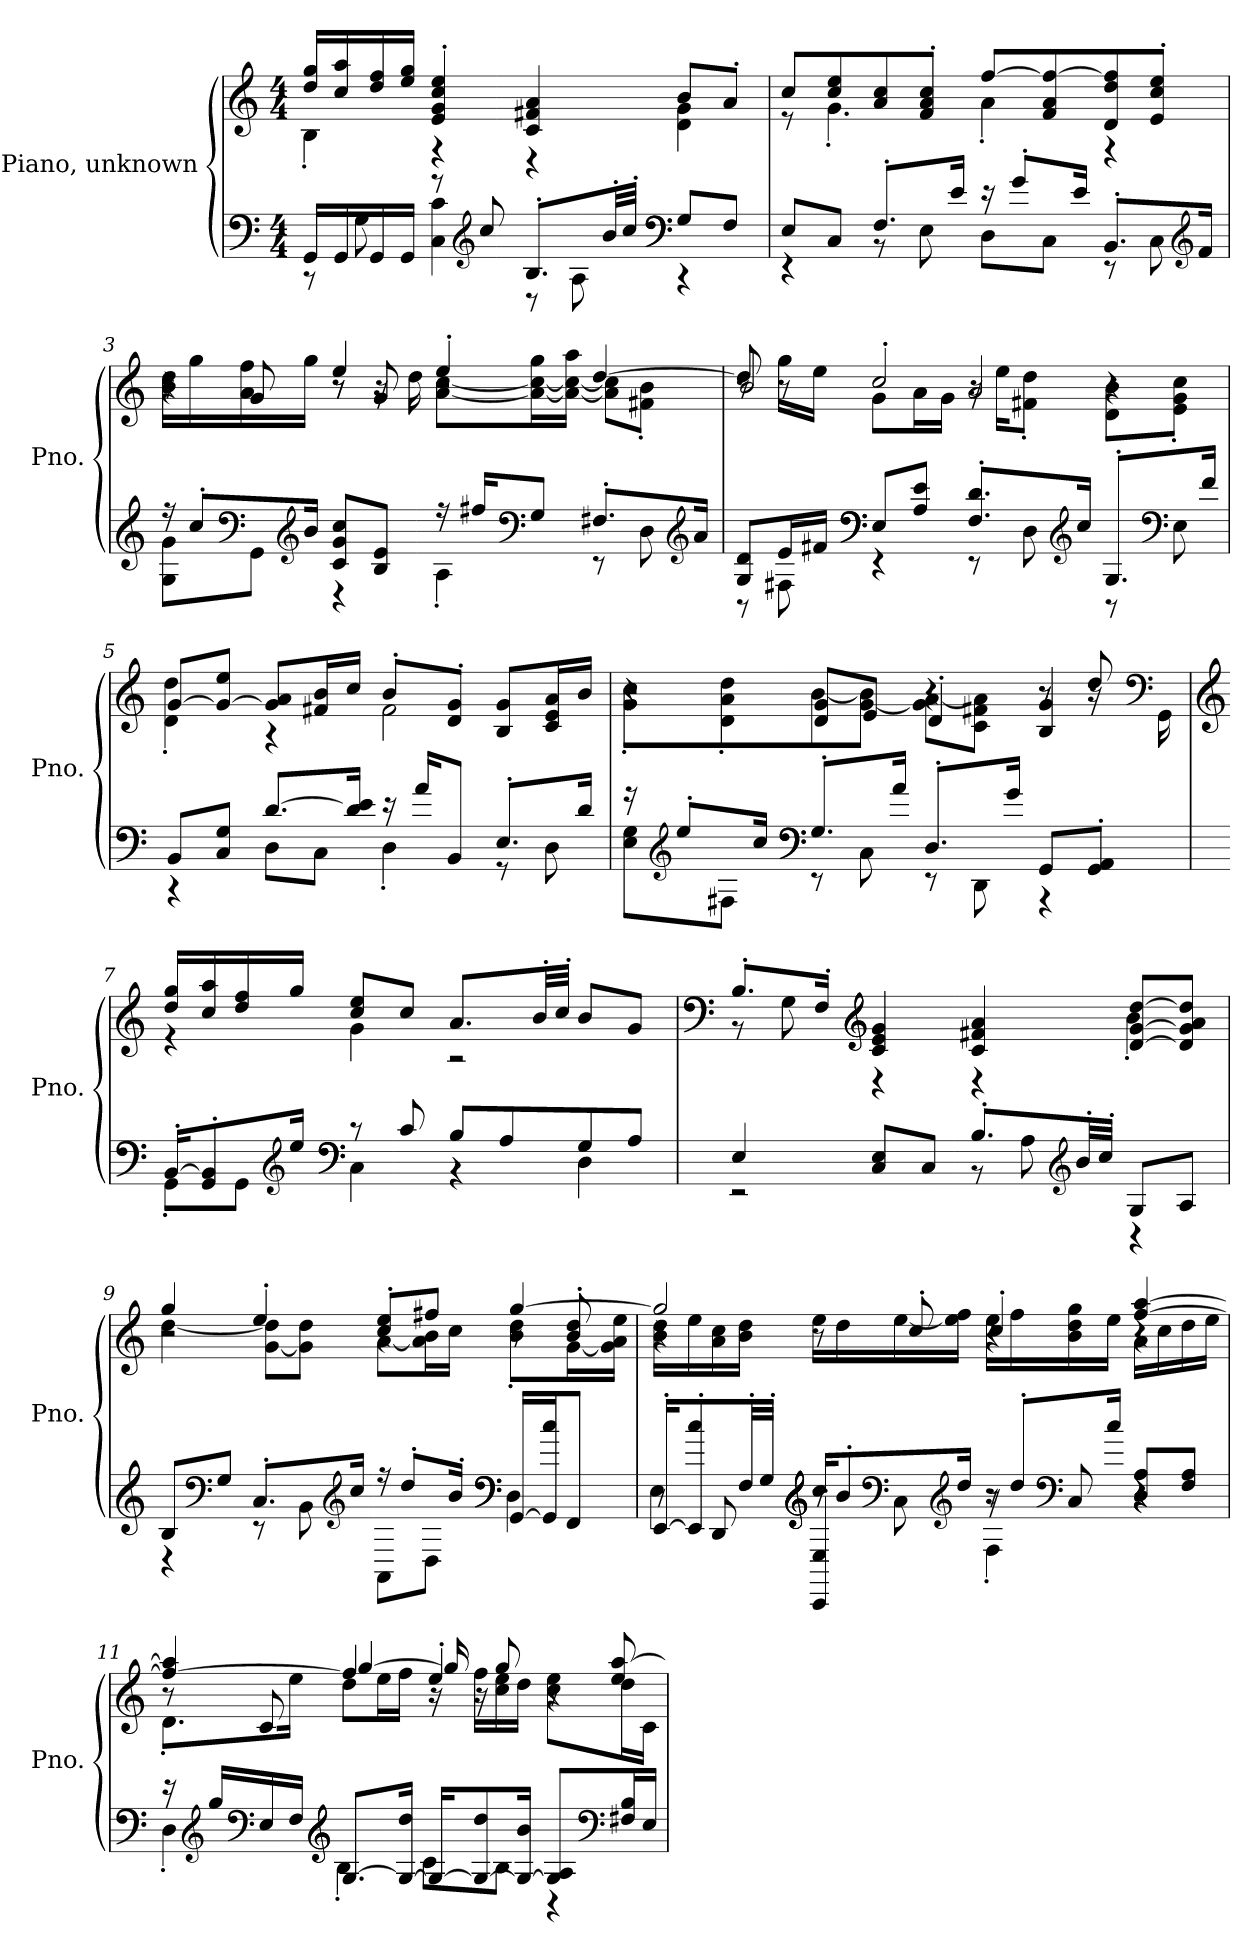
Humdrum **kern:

**kern	**kern
*part1	*part1
*staff2	*staff1
*I"Piano, unknown	*
*I'Pno.	*
*clefF4	*clefG2
*k[]	*k[]
*M4/4	*M4/4
*MM120	*MM120
=1	=1
*^	*^
16GG/LL	8r	16dd/ 16gg/LL	4B'\
16GG/	.	16cc/ 16aa/	.
16GG/	8G\	16dd/ 16ff/	.
16GG/JJ	.	16ee/ 16gg/JJ	.
8r	4C\ 4c\	4e/' 4g/' 4cc/' 4ee/'	4r
*clefG2	*	*	*
8cc/	.	.	.
8.B'/L	8r	4c/ 4f#X/ 4a/	4r
.	8A\	.	.
32b'/LL	.	.	.
32cc'/JJJ	.	.	.
*clefF4	*	*	*
8G/L	4r	8b/L	4d\ 4g\
8F/J	.	8a'/J	.
=2	=2	=2	=2
8E/L	4r	8cc/L	8r
8C/J	.	8cc/ 8ee/	4.g'\
8.F'/L	8r	8a/ 8cc/	.
.	8E\	8f/' 8a/' 8cc/'J	.
16e/Jk	.	.	.
16r	8D\L	[8ff/L	4a'\
8g'/L	.	.	.
.	8C\J	8f/ 8a/ 8ff/_	.
16e/Jk	.	.	.
8.BB'/L	8r	8d/ 8dd/ 8ff/]	4r
.	8C\	8e/' 8cc/' 8ee/'J	.
*clefG2	*	*	*
16f/Jk	.	.	.
!!LO:LB:g=z
=3	=3	=3	=3
*	*	*	*^
16r	8G\ 8g\L	8r	16b\ 16dd\LL	4r
8cc'/L	.	.	16gg\	.
*clefF4	*	*	*	*
.	8GG\J	8g/	16a\ 16ff\	.
*clefG2	*	*	*	*
16b/Jk	.	.	16gg\JJ	.
8c/ 8g/ 8cc/L	4r	4ee/	8r	8r
8B/ 8e/J	.	.	16r	8g/
.	.	.	16dd\	.
16r	4A'\	4ee'/	[8a\ [8cc\L	2r
16ff#X/KL	.	.	.	.
*clefF4	*	*	*	*
8G/J	.	.	16a\_ 16cc\_ 16gg\L	.
.	.	.	16a\_ 16cc\_ 16aa\JJ	.
8.F#X'/L	8r	[4dd/	8a\] 8cc\]L	.
.	8D\	.	8f#X\' 8b\'J	.
*clefG2	*	*	*	*
16a/Jk	.	.	.	.
=4	=4	=4	=4	=4
8G/ 8d/L	8r	8dd/]	8r	2b/
16e/L	8F#X\	8r	16gg\LL	.
16f#X/JJ	.	.	16ee\JJ	.
*clefF4	*	*	*	*
8E/L	4r	2cc'/	8g\L	.
8A/ 8e/J	.	.	16a\L	.
.	.	.	16g\JJ	.
8.F#/' 8.d/'L	8r	.	16r	2a/
.	.	.	16ee\KL	.
.	8D\	.	8f#X\' 8dd\'J	.
*clefG2	*	*	*	*
16cc/Jk	.	.	.	.
8.G'/L	8r	4r	8d\ 8b\L	.
*clefF4	*	*	*	*
.	8E\	.	8e\' 8g\' 8cc\'J	.
16f#/Jk	.	.	.	.
*	*	*	*v	*v
!!LO:LB:g=z
=5	=5	=5	=5
8BB/L	4r	[8g/L	4d\' 4dd\'
8C/ 8G/J	.	8g/_ 8ee/J	.
[8.d/L	8D\L	8g/] 8a/L	4r
.	8C\J	16f#X/ 16b/L	.
16d/] 16e/Jk	.	16cc/JJ	.
16r	4D'\	8b'/L	2f#\
16a/KL	.	.	.
8BB/J	.	8d/' 8g/'J	.
8.E'/L	8r	8B/ 8g/L	.
.	8D\	16c/ 16e/ 16a/L	.
16d/Jk	.	16b/JJ	.
=6	=6	=6	=6
*	*	*	*^
16r	8E\ 8G\L	2r	8g\' 8cc\'L	4r
*clefG2	*	*	*	*
8ee'/L	.	.	.	.
.	8F#X\J	.	8d\' 8a\' 8dd\'	.
16cc/Jk	.	.	.	.
*clefF4	*	*	*	*
8.G'/L	8r	.	[8b\	8d/ 8g/L
.	8C\	.	[8g\ 8b\]J	8e/J
16a/Jk	.	.	.	.
8.D'/L	8r	4r	8g\] [8a\L	4d'/
.	8DD\	.	8c\ 8f#X\ 8a\]J	.
16g/Jk	.	.	.	.
8GG/L	4r	8r	8r	4B/ 4g/
8GG/' 8AA/'J	.	8dd/	16r	.
*	*	*clefF4	*	*
.	.	.	16GG\	.
*	*	*v	*v	*v
!!LO:LB:g=z
=7	=7	=7
*	*	*clefG2
*	*	*^
[16BB'/KL	8GG'\L	16dd/ 16gg/LL	4r
8GG/' 8BB/]'	.	16cc/ 16aa/	.
.	8GG\J	16dd/ 16ff/	.
*clefG2	*	*	*
16ee/Jk	.	16gg/JJ	.
*clefF4	*	*	*
8r	4C\	8cc/ 8ee/L	4g\
8c/	.	8cc/J	.
8B/L	4r	8.a/L	2r
8A/	.	.	.
.	.	32b'/LL	.
.	.	32cc'/JJJ	.
8G/	4D\	8b/L	.
8A/J	.	8g/J	.
=8	=8	=8	=8
*	*	*clefF4	*
4E/	2r	8.B'/L	8r
.	.	.	8G\
.	.	16F'/Jk	.
*	*	*clefG2	*
8C/ 8E/L	.	4c/ 4e/ 4g/	4r
8C/J	.	.	.
8.B'/L	8r	4c/ 4f#X/ 4a/	4r
.	8A\	.	.
*clefG2	*	*	*
32b'/LL	.	.	.
32cc'/JJJ	.	.	.
8G/L	4r	[8d/ [8g/ [8dd/L	4b'\
8A/J	.	8d/] 8g/] 8a/ 8dd/]J	.
!!LO:LB:g=z
=9	=9	=9	=9
*	*	*	*^
8B/L	4r	4gg/	[4dd\	2r
*clefF4	*	*	*	*
8G/J	.	.	.	.
8.C'/L	8r	4ee'/	[8g\ 8dd\]L	.
.	8BB\	.	8g\] 8dd\J	.
*clefG2	*	*	*	*
16cc/Jk	.	.	.	.
16r	8AA\L	8cc/' 8ee/'L	[8a\L	4r
8dd'/L	.	.	.	.
.	8D\J	8ff#X/J	16a\] 16b\L	.
16b'/Jk	.	.	16cc\JJ	.
*clefF4	*	*	*	*
[16GG/LL	4D\	[4gg/	8b\' 8dd\'L	8r
16GG/] 16cc/J	.	.	.	.
8FF/J	.	.	[16g\L	8b/' 8dd/'
.	.	.	16g\] 16a\ 16ee\JJ	.
!!LO:LB:g=z	!!	!!
=10	=10	=10	=10	=10
*	*^	*	*	*
[16EE'/KL	4E\	8r	2gg/]	16b\ 16dd\LL	4r
8EE/]' 8cc/'	.	.	.	16ee\	.
.	.	8DD/	.	16a\ 16cc\	.
32F'/LL	.	.	.	16b\ 16dd\JJ	.
32G'/JJJ	.	.	.	.	.
*clefG2	*	*	*	*	*
16cc/KL	8r	4CC/' 4E/'	.	16ee\LL	8r
8b'/	.	.	.	16dd\	.
*clefF4	*	*	*	*	*
.	8C\	.	.	[16ee\	8cc'/
*clefG2	*	*	*	*	*
16dd/Jk	.	.	.	16ee\] 16ff\JJ	.
16r	4F'\	8r	4r	16ee\LL	4cc'/
8dd'/L	.	.	.	16ff\	.
*clefF4	*	*	*	*	*
.	.	8C/	.	16b\ 16dd\ 16gg\	.
16cc/Jk	.	.	.	16ee\JJ	.
8D/ 8A/L	4r	4r	[4ff/ [4aa/	16a\LL	4r
.	.	.	.	16cc\	.
8F/ 8A/J	.	.	.	16dd\	.
.	.	.	.	16ee\JJ	.
*	*v	*v	*	*	*
!!LO:PB:g=z	!!	!!
=11	=11	=11	=11	=11
16r	4D'\	4ff/_ 4aa/]	8.d'\L	8r
*clefG2	*	*	*	*
16gg/LL	.	.	.	.
*clefF4	*	*	*	*
16E/	.	.	.	8c/
16F/JJ	.	.	16ee\Jk	.
*clefG2	*	*	*	*
[8.G/L	4B'\	4ff/]	8dd\L	[4gg/
.	.	.	16ee\L	.
16G/_ 16dd/Jk	.	.	16ff\JJ	.
16G/KL_	8c\L	4ee'/	16r	16gg/]
8G/_ 8dd/	.	.	16ff\LL	16r
.	8B\J	.	16cc\ 16ee\	8gg/
16G/_ 16b/Jk	.	.	16dd\JJ	.
8G/] 8A/L	4r	4r	8cc\ 8ee\L	8r
*clefF4	*	*	*	*
16F#X/ 16B/L	.	.	16dd\L	8ee/ [8aa/
16E/JJ	.	.	16c\JJ	.
*v	*v	*	*	*
*	*v	*v	*v
=	=
*-	*-
